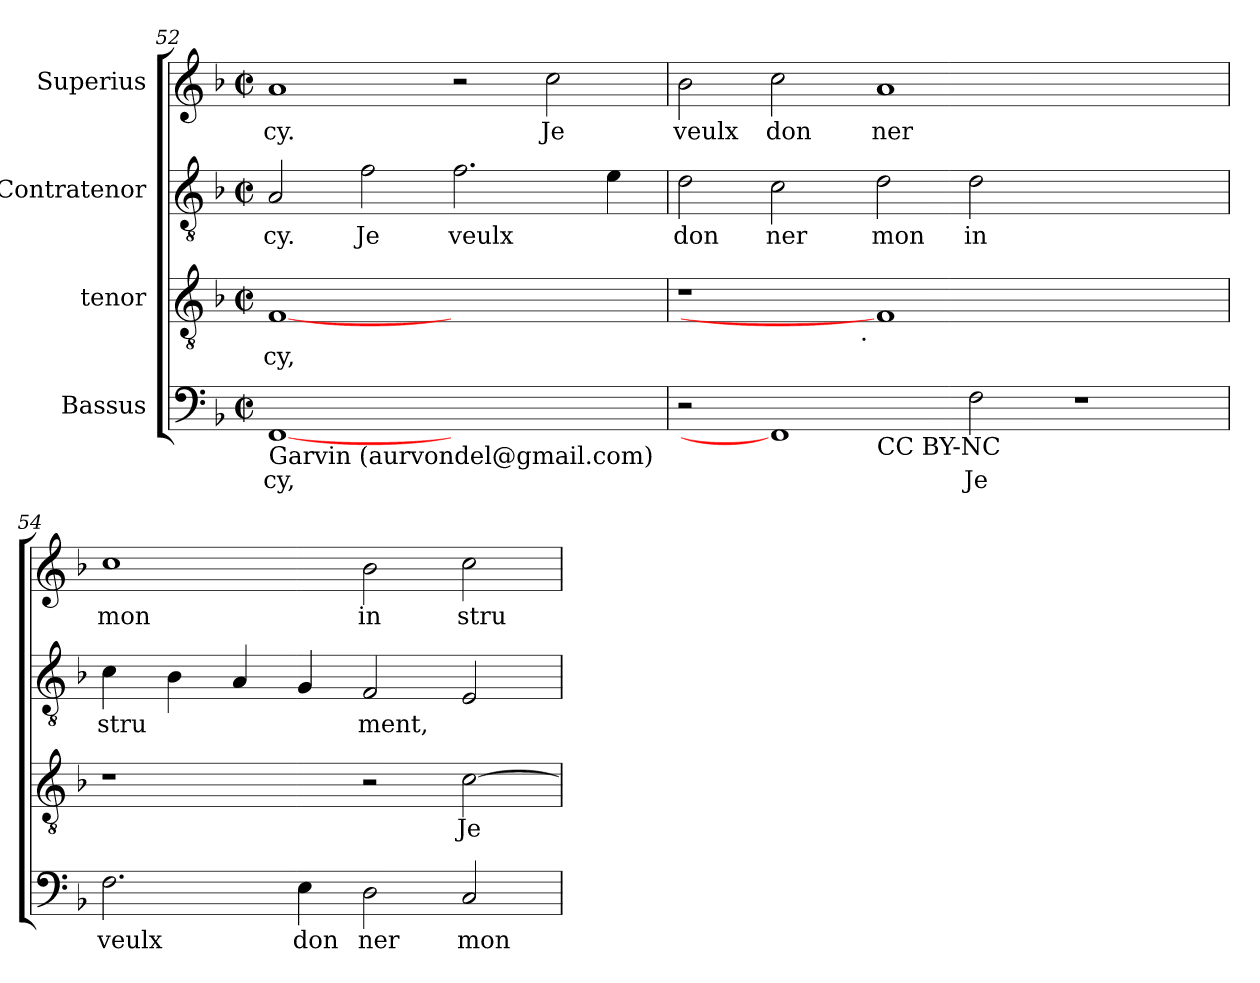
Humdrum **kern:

**kern	**text	**kern	**text	**kern	**text	**kern	**text
*part4	*part4	*part3	*part3	*part2	*part2	*part1	*part1
*staff4	*staff4	*staff3	*staff3	*staff2	*staff2	*staff1	*staff1
*I"Bassus	*	*I"tenor	*	*I"Contratenor	*	*I"Superius	*
*clefF4	*	*clefGv2	*	*clefGv2	*	*clefG2	*
*k[b-]	*	*k[b-]	*	*k[b-]	*	*k[b-]	*
*F:	*	*F:	*	*F:	*	*F:	*
*M2/2	*	*M2/2	*	*M2/2	*	*M2/2	*
*met(c|)	*	*met(c|)	*	*met(c|)	*	*met(c|)	*
=52	=52	=52	=52	=52	=52	=52	=52
!LO:TX:b:t=Garvin (aurvondel@gmail.com)	!	!	!	!	!	!	!
!	!LO:LY:b:cj	!	!LO:LY:b:cj	!	!LO:LY:b:cj	!	!LO:LY:b:cj
[1FF	cy,	[1F	cy,	2A/	cy.	1a	cy.
!	!	!	!	!	!LO:LY:b:cj	!	!
.	.	.	.	2f\	Je	.	.
!	!	!	!	!	!LO:LY:b:cj	!	!
1ryy	.	1ryy	.	2.f\	veulx	2r	.
!	!	!	!	!	!	!	!LO:LY:b:cj
.	.	.	.	.	.	2cc\	Je
!	!	!	!	!	!LO:LY:b:cj	!	!
.	.	.	.	4e\	.	.	.
=53	=53	=53	=53	=53	=53	=53	=53
!LO:TX:b:t=(ver. 2015-01-11)	!	!	!	!	!	!	!
!	!	!	!	!	!LO:LY:b:cj	!	!LO:LY:b:cj
*^	*	*^	*	*	*	*	*
2r	1ryy	.	1r	2ryy	.	2d\	don	2b-\	veulx
!	!	!	!	!	!	!	!LO:LY:b:cj	!	!LO:LY:b:cj
1FF]	.	.	.	4...ryy	.	2c\	ner	2cc\	don
!	!	!	!	!LO:TX:b:t=.	!	!	!	!	!
.	.	.	.	1ryy	.	.	.	.	.
!	!LO:TX:b:t=CC BY-NC	!	!	!	!	!	!	!	!
!	!	!	!	!	!	!	!LO:LY:b:cj	!	!LO:LY:b:cj
.	0ryy	.	1F]	.	.	2d\	mon	1a	ner
!	!	!LO:LY:b:cj	!	!	!	!	!LO:LY:b:cj	!	!
2F\	.	Je	.	.	.	2d\	in	.	.
.	.	.	.	1ryy	.	.	.	.	.
1r	.	.	1ryy	.	.	1ryy	.	1ryy	.
.	.	.	.	32ryy	.	.	.	.	.
=54	=54	=54	=54	=54	=54	=54	=54	=54	=54
!	!	!LO:LY:b:cj	!	!	!	!	!LO:LY:b:cj	!	!LO:LY:b:cj
*v	*v	*	*	*	*	*	*	*	*
*	*	*v	*v	*	*	*	*	*
2.F\	veulx	1r	.	4c\	stru	1cc	mon
!	!	!	!	!	!LO:LY:b:cj	!	!
.	.	.	.	4B-\	.	.	.
!	!	!	!	!	!LO:LY:b:cj	!	!
.	.	.	.	4A/	.	.	.
!	!LO:LY:b:cj	!	!	!	!LO:LY:b:cj	!	!
4E\	don	.	.	4G/	.	.	.
!	!LO:LY:b:cj	!	!	!	!LO:LY:b:cj	!	!LO:LY:b:cj
2D\	ner	2r	.	2F/	ment,	2b-\	in
!	!LO:LY:b:cj	!	!LO:LY:b:cj	!	!LO:LY:b:cj	!	!LO:LY:b:cj
2C/	mon	[>2c\	Je	2E/	.	2cc\	stru
=	=	=	=	=	=	=	=
*-	*-	*-	*-	*-	*-	*-	*-
